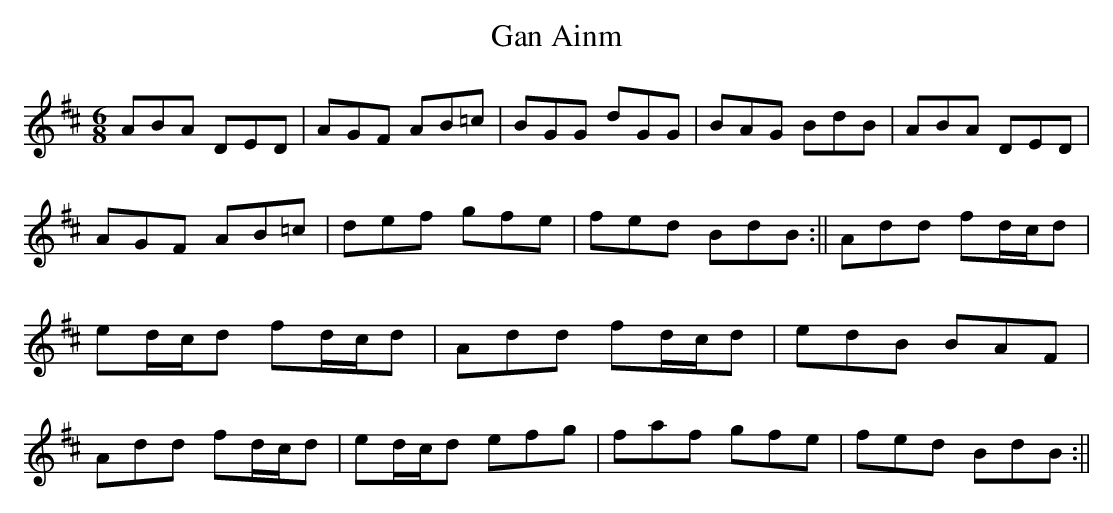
X:1
T:Gan Ainm
M:6/8
L:1/8
K:D
ABA DED|AGF AB=c|BGG dGG|BAG BdB|\
ABA DED|AGF AB=c|def gfe|fed BdB:||\
Add fd/2c/2d|ed/2c/2d fd/2c/2d|Add fd/2c/2d|edB BAF|\
Add fd/2c/2d|ed/2c/2d efg|faf gfe|fed BdB:||
